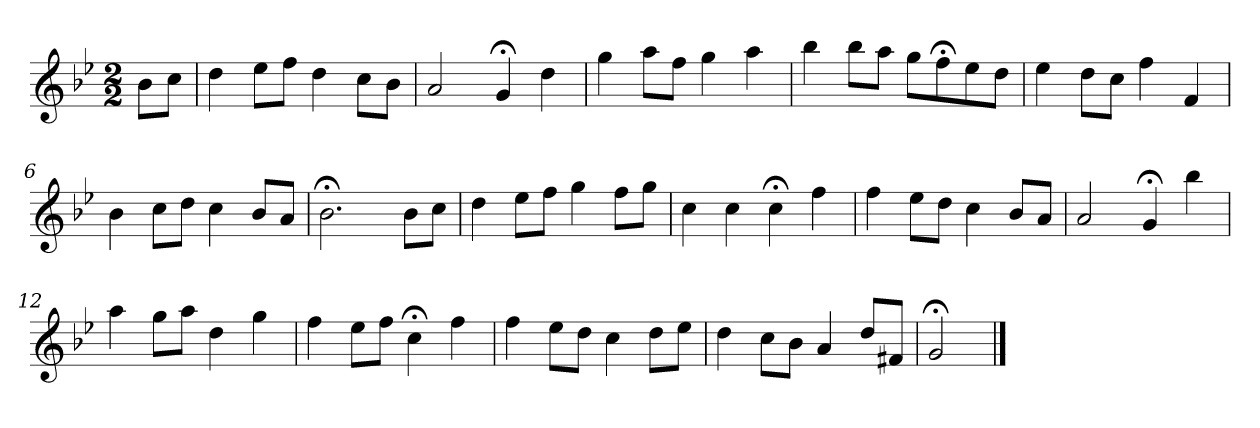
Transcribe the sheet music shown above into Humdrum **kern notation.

**kern
*part1
*staff1
*k[b-e-]
*g:
*M2/2
*MM120
=
8b-L
8ccJ
=1
4dd
8ee-L
8ffJ
4dd
8ccL
8b-J
=2
2a
4g;<
4dd
=3
4gg
8aaL
8ffJ
4gg
4aa
=4
4bb-
8bb-L
8aaJ
8ggL
8ff;<
8ee-
8ddJ
=5
4ee-
8ddL
8ccJ
4ff
4f
=6
4b-
8ccL
8ddJ
4cc
8b-L
8aJ
=7
2.b-;<
8b-L
8ccJ
=8
4dd
8ee-L
8ffJ
4gg
8ffL
8ggJ
=9
4cc
4cc
4cc;<
4ff
=10
4ff
8ee-L
8ddJ
4cc
8b-L
8aJ
=11
2a
4g;<
4bb-
=12
4aa
8ggL
8aaJ
4dd
4gg
=13
4ff
8ee-L
8ffJ
4cc;<
4ff
=14
4ff
8ee-L
8ddJ
4cc
8ddL
8ee-J
=15
4dd
8ccL
8b-J
4a
8ddL
8f#XJ
=16
2g;<
==
*-
